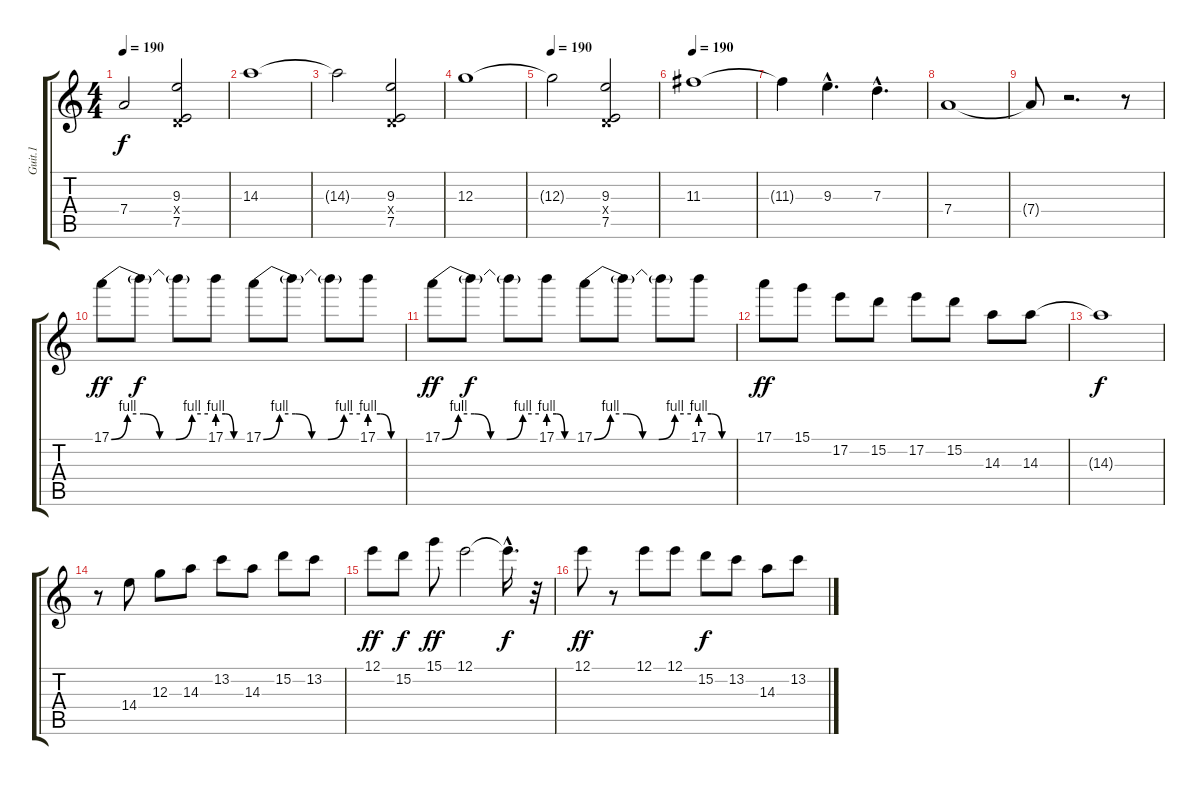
\track ("Guit.1" "Guit.1") {instrument distortionguitar}
\staff {score tabs}
\tuning (E4 B3 G3 D3 A2 E2) {hide}
\ts (4 4)
\tempo 190
\clef g2
\ks c
7.4{t}.2{dy f} (9.3 0.4{x} 7.5).2 |
14.3.1 |
14.3{t}.2 (9.3 0.4{x} 7.5).2 |
12.3.1 |
\tempo 190
12.3{t}.2 (9.3 0.4{x} 7.5).2 |
\tempo 190
11.3.1 |
11.3{t}.4 9.3{hac}.4{d} 7.3{hac}.4{d} |
7.4.1 |
7.4{t}.8 r.2{d} r.8 |
17.1{be (custom 0 0 10 4 20 4 30 0 40 0 50 4 60 4)}.8{dy ff} 17.1{t}.8{dy f} 17.1{t}.8 17.1{be (custom 0 4 20 4 40 0 60 0)}.8 17.1{be (custom 0 0 10 4 20 4 30 0 40 0 50 4 60 4)}.8 17.1{t}.8 17.1{t}.8 17.1{be (custom 0 4 20 4 40 0 60 0)}.8 |
17.1{be (custom 0 0 10 4 20 4 30 0 40 0 50 4 60 4)}.8{dy ff} 17.1{t}.8{dy f} 17.1{t}.8 17.1{be (custom 0 4 20 4 40 0 60 0)}.8 17.1{be (custom 0 0 10 4 20 4 30 0 40 0 50 4 60 4)}.8 17.1{t}.8 17.1{t}.8 17.1{be (custom 0 4 20 4 40 0 60 0)}.8 |
17.1.8{dy ff} 15.1.8 17.2.8 15.2.8 17.2.8 15.2.8 14.3.8 14.3.8 |
14.3{t}.1{dy f} |
r.8 14.4.8 12.3.8 14.3.8 13.2.8 14.3.8 15.2.8 13.2.8 |
12.1.8{dy ff} 15.2.8{dy f} 15.1.8{dy ff} 12.1.2 12.1{hac t}.16{d dy f} r.32 |
12.1.8{dy ff} r.8 12.1.8 12.1.8 15.2.8{dy f} 13.2.8 14.3.8 13.2.8
